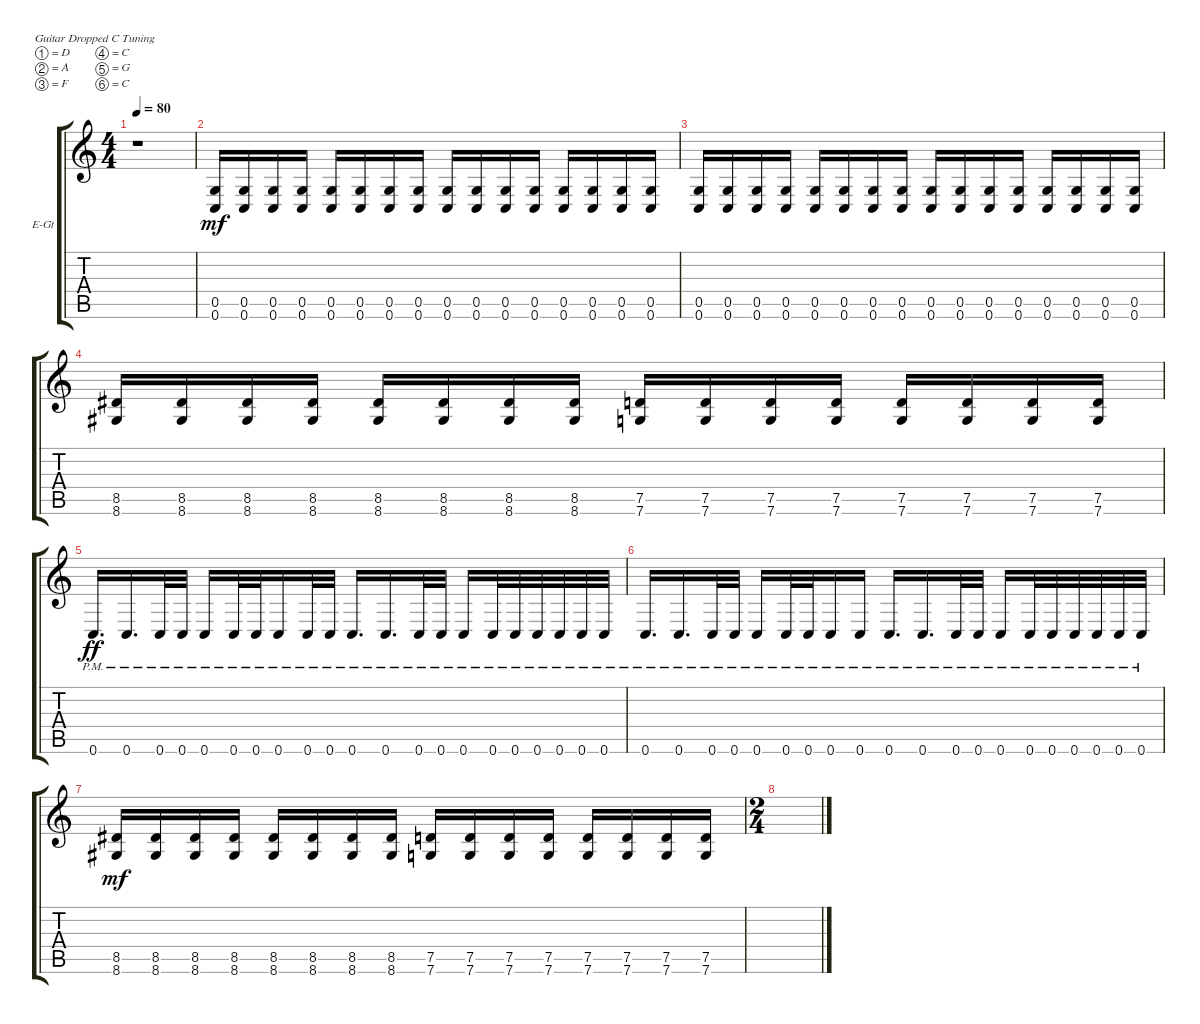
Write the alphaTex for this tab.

\defaultSystemsLayout 4
\bracketExtendMode groupsimilarinstruments
\firstSystemTrackNameOrientation horizontal
\otherSystemsTrackNameOrientation horizontal
\track ("Guitar ll" "E-Gt") {instrument overdrivenguitar}
\staff {score tabs}
\tuning (D4 A3 F3 C3 G2 C2)
\ts (4 4)
\tempo 80
\clef g2
\scale
0.485477
\ks c
r.1{dy mf instrument overdrivenguitar} |
\scale
0.257261 (0.6 0.5).16 (0.6 0.5).16 (0.6 0.5).16 (0.6 0.5).16 (0.6 0.5).16 (0.6 0.5).16 (0.6 0.5).16 (0.6 0.5).16 (0.6 0.5).16 (0.6 0.5).16 (0.6 0.5).16 (0.6 0.5).16 (0.6 0.5).16 (0.6 0.5).16 (0.6 0.5).16 (0.6 0.5).16 |
\scale
0.257261 (0.6 0.5).16 (0.6 0.5).16 (0.6 0.5).16 (0.6 0.5).16 (0.6 0.5).16 (0.6 0.5).16 (0.6 0.5).16 (0.6 0.5).16 (0.6 0.5).16 (0.6 0.5).16 (0.6 0.5).16 (0.6 0.5).16 (0.6 0.5).16 (0.6 0.5).16 (0.6 0.5).16 (0.6 0.5).16 |
(8.6 8.5).16 (8.6 8.5).16 (8.6 8.5).16 (8.6 8.5).16 (8.6 8.5).16 (8.6 8.5).16 (8.6 8.5).16 (8.6 8.5).16 (7.6 7.5).16 (7.6 7.5).16 (7.6 7.5).16 (7.6 7.5).16 (7.6 7.5).16 (7.6 7.5).16 (7.6 7.5).16 (7.6 7.5).16 |
0.6{pm}.16{d dy ff} 0.6{pm}.16{d} 0.6{pm}.32 0.6{pm}.32 0.6{pm}.16 0.6{pm}.32 0.6{pm}.32 0.6{pm}.16 0.6{pm}.32 0.6{pm}.32 0.6{pm}.16{d} 0.6{pm}.16{d} 0.6{pm}.32 0.6{pm}.32 0.6{pm}.16 0.6{pm}.32 0.6{pm}.32 0.6{pm}.32 0.6{pm}.32 0.6{pm}.32 0.6{pm}.32 |
0.6{pm}.16{d} 0.6{pm}.16{d} 0.6{pm}.32 0.6{pm}.32 0.6{pm}.16 0.6{pm}.32 0.6{pm}.32 0.6{pm}.16 0.6{pm}.16 0.6{pm}.16{d} 0.6{pm}.16{d} 0.6{pm}.32 0.6{pm}.32 0.6{pm}.16 0.6{pm}.32 0.6{pm}.32 0.6{pm}.32 0.6{pm}.32 0.6{pm}.32 0.6{pm}.32 |
(8.6 8.5).16{dy mf} (8.6 8.5).16 (8.6 8.5).16 (8.6 8.5).16 (8.6 8.5).16 (8.6 8.5).16 (8.6 8.5).16 (8.6 8.5).16 (7.6 7.5).16 (7.6 7.5).16 (7.6 7.5).16 (7.6 7.5).16 (7.6 7.5).16 (7.6 7.5).16 (7.6 7.5).16 (7.6 7.5).16 |
\ts (2 4)
